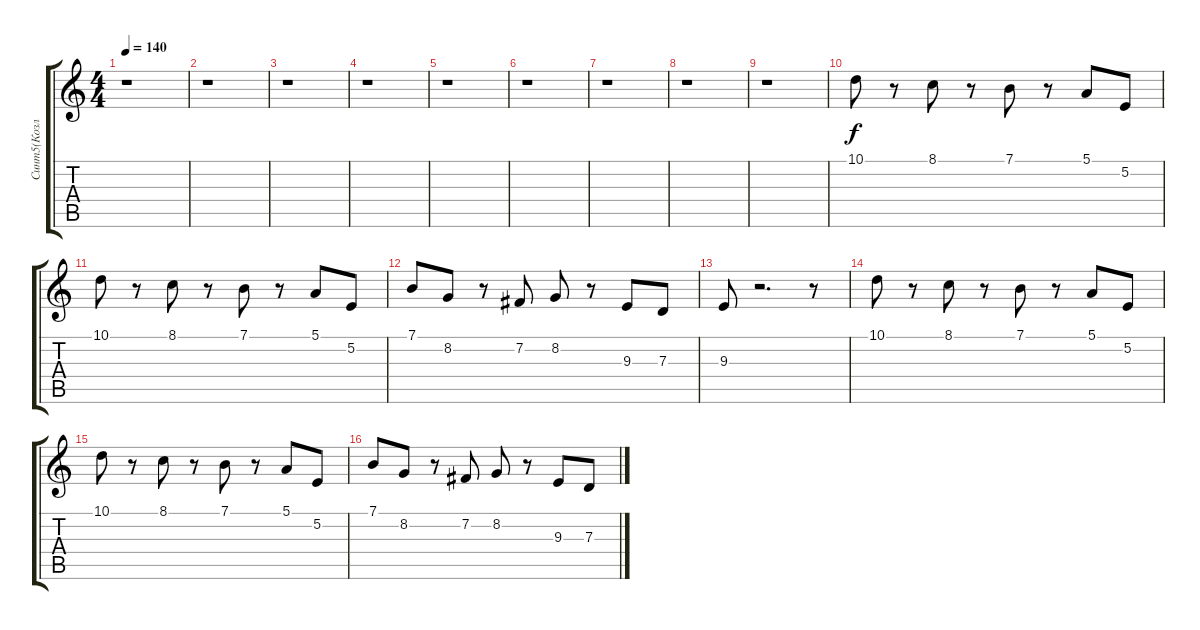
\track ("Синт5(Козлов)" "Синт5(Козл") {instrument fx4atmosphere}
\staff {score tabs}
\tuning (E4 B3 G3 D3 A2 E2) {hide}
\ts (4 4)
\tempo 140
\clef g2
\ks c
r.1{dy f} |
r.1 |
r.1 |
r.1 |
r.1 |
r.1 |
r.1 |
r.1 |
r.1 |
10.1.8 r.8 8.1.8 r.8 7.1.8 r.8 5.1.8 5.2.8 |
10.1.8 r.8 8.1.8 r.8 7.1.8 r.8 5.1.8 5.2.8 |
7.1.8 8.2.8 r.8 7.2.8 8.2.8 r.8 9.3.8 7.3.8 |
9.3.8 r.2{d} r.8 |
10.1.8 r.8 8.1.8 r.8 7.1.8 r.8 5.1.8 5.2.8 |
10.1.8 r.8 8.1.8 r.8 7.1.8 r.8 5.1.8 5.2.8 |
7.1.8 8.2.8 r.8 7.2.8 8.2.8 r.8 9.3.8 7.3.8
